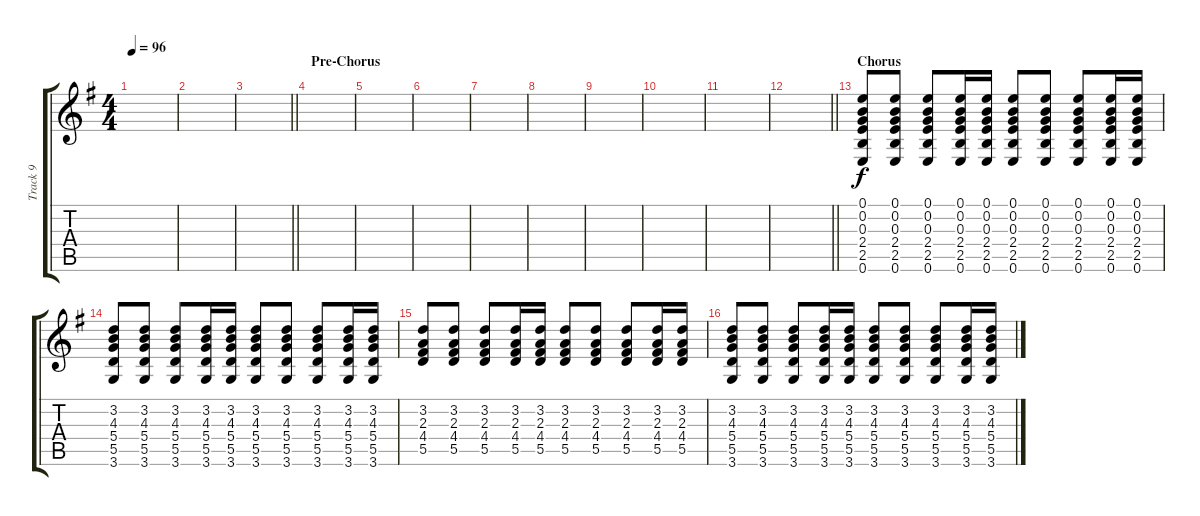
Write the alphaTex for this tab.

\track ("Track 9" "Track 9") {instrument overdrivenguitar}
\staff {score tabs}
\tuning (E4 B3 G3 D3 A2 E2) {hide}
\ts (4 4)
\tempo 96
\clef g2
\ks g
|
|
\barLineRight lightlight
|
\section ("" "Pre-Chorus")
|
|
|
|
|
|
|
|
\barLineRight lightlight
|
\section ("" "Chorus")
(0.1 0.2 0.3 2.4 2.5 0.6).8 (0.1 0.2 0.3 2.4 2.5 0.6).8 (0.1 0.2 0.3 2.4 2.5 0.6).8 (0.1 0.2 0.3 2.4 2.5 0.6).16 (0.1 0.2 0.3 2.4 2.5 0.6).16 (0.1 0.2 0.3 2.4 2.5 0.6).8 (0.1 0.2 0.3 2.4 2.5 0.6).8 (0.1 0.2 0.3 2.4 2.5 0.6).8 (0.1 0.2 0.3 2.4 2.5 0.6).16 (0.1 0.2 0.3 2.4 2.5 0.6).16 |
(3.2 4.3 5.4 5.5 3.6).8 (3.2 4.3 5.4 5.5 3.6).8 (3.2 4.3 5.4 5.5 3.6).8 (3.2 4.3 5.4 5.5 3.6).16 (3.2 4.3 5.4 5.5 3.6).16 (3.2 4.3 5.4 5.5 3.6).8 (3.2 4.3 5.4 5.5 3.6).8 (3.2 4.3 5.4 5.5 3.6).8 (3.2 4.3 5.4 5.5 3.6).16 (3.2 4.3 5.4 5.5 3.6).16 |
(3.2 2.3 4.4 5.5).8 (3.2 2.3 4.4 5.5).8 (3.2 2.3 4.4 5.5).8 (3.2 2.3 4.4 5.5).16 (3.2 2.3 4.4 5.5).16 (3.2 2.3 4.4 5.5).8 (3.2 2.3 4.4 5.5).8 (3.2 2.3 4.4 5.5).8 (3.2 2.3 4.4 5.5).16 (3.2 2.3 4.4 5.5).16 |
(3.2 4.3 5.4 5.5 3.6).8 (3.2 4.3 5.4 5.5 3.6).8 (3.2 4.3 5.4 5.5 3.6).8 (3.2 4.3 5.4 5.5 3.6).16 (3.2 4.3 5.4 5.5 3.6).16 (3.2 4.3 5.4 5.5 3.6).8 (3.2 4.3 5.4 5.5 3.6).8 (3.2 4.3 5.4 5.5 3.6).8 (3.2 4.3 5.4 5.5 3.6).16 (3.2 4.3 5.4 5.5 3.6).16
